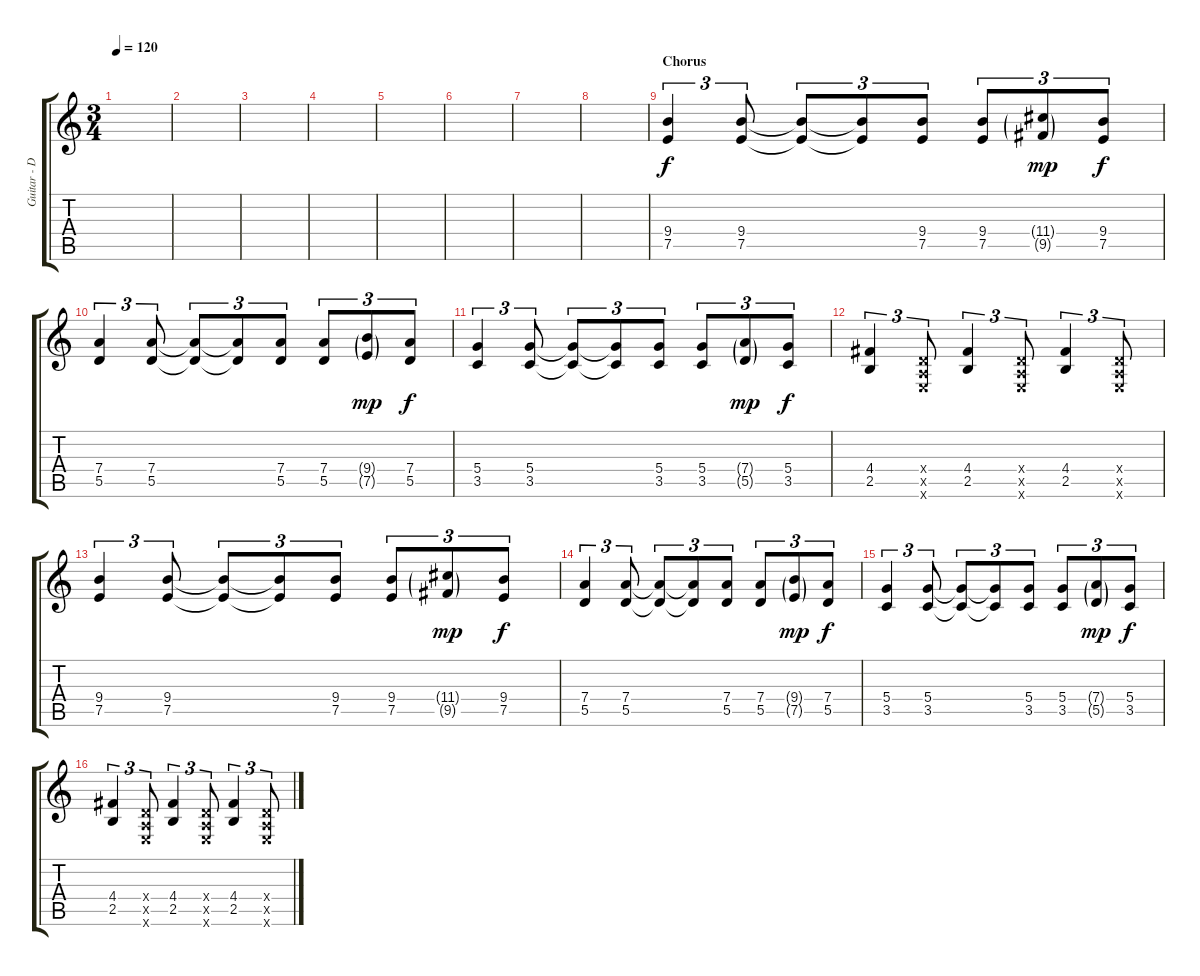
\track ("Guitar - Distortion" "Guitar - D") {instrument distortionguitar}
\staff {score tabs}
\tuning (E4 B3 G3 D3 A2 E2) {hide}
\ts (3 4)
\tempo 120
\clef g2
\ks c
|
|
|
|
|
|
|
|
\section ("" "Chorus")
(9.4 7.5).4{tu (3 2)} (9.4 7.5).8{tu (3 2)} (9.4{t} 7.5{t}).8{tu (3 2)} (9.4{t} 7.5{t}).8{tu (3 2)} (9.4 7.5).8{tu (3 2)} (9.4 7.5).8{tu (3 2)} (11.4{g} 9.5{g}).8{tu (3 2) dy mp} (9.4 7.5).8{tu (3 2) dy f} |
(7.4 5.5).4{tu (3 2)} (7.4 5.5).8{tu (3 2)} (7.4{t} 5.5{t}).8{tu (3 2)} (7.4{t} 5.5{t}).8{tu (3 2)} (7.4 5.5).8{tu (3 2)} (7.4 5.5).8{tu (3 2)} (9.4{g} 7.5{g}).8{tu (3 2) dy mp} (7.4 5.5).8{tu (3 2) dy f} |
(5.4 3.5).4{tu (3 2)} (5.4 3.5).8{tu (3 2)} (5.4{t} 3.5{t}).8{tu (3 2)} (5.4{t} 3.5{t}).8{tu (3 2)} (5.4 3.5).8{tu (3 2)} (5.4 3.5).8{tu (3 2)} (7.4{g} 5.5{g}).8{tu (3 2) dy mp} (5.4 3.5).8{tu (3 2) dy f} |
(4.4 2.5).4{tu (3 2)} (0.4{x} 0.5{x} 0.6{x}).8{tu (3 2)} (4.4 2.5).4{tu (3 2)} (0.4{x} 0.5{x} 0.6{x}).8{tu (3 2)} (4.4 2.5).4{tu (3 2)} (0.4{x} 0.5{x} 0.6{x}).8{tu (3 2)} |
(9.4 7.5).4{tu (3 2)} (9.4 7.5).8{tu (3 2)} (9.4{t} 7.5{t}).8{tu (3 2)} (9.4{t} 7.5{t}).8{tu (3 2)} (9.4 7.5).8{tu (3 2)} (9.4 7.5).8{tu (3 2)} (11.4{g} 9.5{g}).8{tu (3 2) dy mp} (9.4 7.5).8{tu (3 2) dy f} |
(7.4 5.5).4{tu (3 2)} (7.4 5.5).8{tu (3 2)} (7.4{t} 5.5{t}).8{tu (3 2)} (7.4{t} 5.5{t}).8{tu (3 2)} (7.4 5.5).8{tu (3 2)} (7.4 5.5).8{tu (3 2)} (9.4{g} 7.5{g}).8{tu (3 2) dy mp} (7.4 5.5).8{tu (3 2) dy f} |
(5.4 3.5).4{tu (3 2)} (5.4 3.5).8{tu (3 2)} (5.4{t} 3.5{t}).8{tu (3 2)} (5.4{t} 3.5{t}).8{tu (3 2)} (5.4 3.5).8{tu (3 2)} (5.4 3.5).8{tu (3 2)} (7.4{g} 5.5{g}).8{tu (3 2) dy mp} (5.4 3.5).8{tu (3 2) dy f} |
(4.4 2.5).4{tu (3 2)} (0.4{x} 0.5{x} 0.6{x}).8{tu (3 2)} (4.4 2.5).4{tu (3 2)} (0.4{x} 0.5{x} 0.6{x}).8{tu (3 2)} (4.4 2.5).4{tu (3 2)} (0.4{x} 0.5{x} 0.6{x}).8{tu (3 2)}
